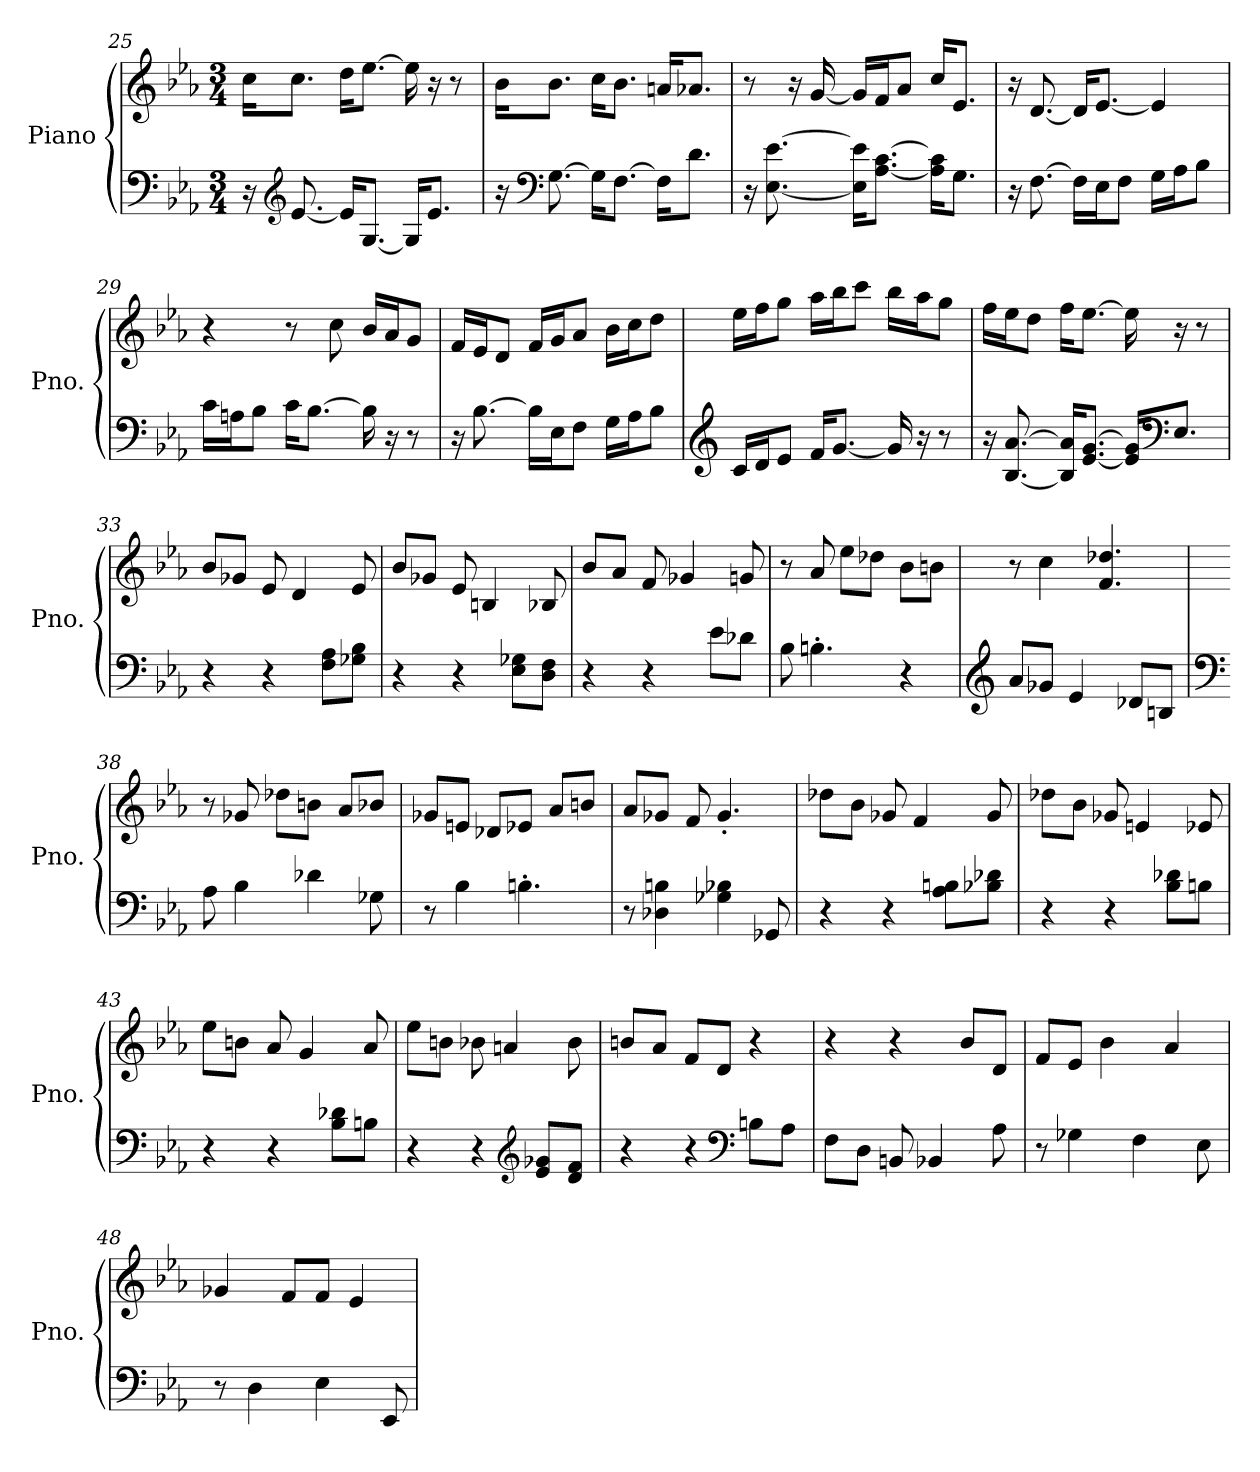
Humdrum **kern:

**kern	**kern
*part2	*part1
*staff2	*staff1
*I"Piano	*I"Piano
*I'Pno.	*I'Pno.
*clefF4	*clefG2
*k[b-e-a-]	*k[b-e-a-]
*M3/4	*M3/4
=25	=25
16r	16cc\KL
*clefG2	*
[8.e-/	8.cc\J
16e-/KL]	16dd\KL
[8.G/J	[8.ee-\J
16G/KL]	16ee-\]
8.e-/J	16r
.	8r
=26	=26
16r	16b-\KL
*clefF4	*
[8.G\	8.b-\J
16G\KL]	16cc\KL
[8.F\J	8.b-\J
16F\KL]	16an/KL
8.d\J	8.a-X/J
!!LO:LB:g=z
=27	=27
16r	8r
[8.E-\ [8.e-\	.
.	16r
.	[16g/
16E-\] 16e-\]KL	16g/LL]
[8.A-\ [8.c\J	16f/J
.	8a-/J
16A-\] 16c\]KL	16cc/KL
8.G\J	8.e-/J
=28	=28
16r	16r
[8.F\	[8.d/
16F\LL]	16d/KL]
16E-\J	[8.e-/J
8F\J	.
16G\LL	4e-/]
16A-\J	.
8B-\J	.
=29	=29
16c\LL	4r
16An\J	.
8B-\J	.
16c\KL	8r
[8.B-\J	.
.	8cc\
16B-\]	16b-/LL
16r	16a-/J
8r	8g/J
=30	=30
16r	16f/LL
[8.B-\	16e-/J
.	8d/J
16B-\LL]	16f/LL
16E-\J	16g/J
8F\J	8a-/J
16G\LL	16b-\LL
16A-\J	16cc\J
8B-\J	8dd\J
!!LO:LB:g=z
=31	=31
*clefG2	*
16c/LL	16ee-\LL
16d/J	16ff\J
8e-/J	8gg\J
16f/KL	16aa-\LL
[8.g/J	16bb-\J
.	8ccc\J
16g/]	16bb-\LL
16r	16aa-\J
8r	8gg\J
=32	=32
16r	16ff\LL
[8.B-/ [8.a-/	16ee-\J
.	8dd\J
16B-/] 16a-/]KL	16ff\KL
[8.e-/ [8.g/J	[8.ee-\J
16e-/] 16g/]KL	16ee-\]
*clefF4	*
8.E-/J	16r
.	8r
=33	=33
4r	8b-/L
.	8g-X/J
4r	8e-/
.	4d/
8F\ 8A-\L	.
8G-X\ 8B-\J	8e-/
=34	=34
4r	8b-/L
.	8g-X/J
4r	8e-/
.	4Bn/
8E-\ 8G-X\L	.
8D\ 8F\J	8B-X/
!!LO:LB:g=z
=35	=35
4r	8b-/L
.	8a-/J
4r	8f/
.	4g-X/
8e-\L	.
8d-X\J	8gn/
=36	=36
8B-\	8r
4.Bn'\	8a-/
.	8ee-\L
.	8dd-X\J
4r	8b-\L
.	8bn\J
=37	=37
*clefG2	*
8a-/L	8r
8g-X/J	4cc\
4e-/	.
.	4.f/ 4.dd-X/
8d-X/L	.
8Bn/J	.
=38	=38
*clefF4	*
8A-\	8r
4B-\	8g-X/
.	8dd-X\L
4d-X\	8bn\J
.	8a-/L
8G-X\	8b-X/J
!!LO:LB:g=z
=39	=39
8r	8g-X/L
4B-\	8en/J
.	8d-X/L
4.Bn'\	8e-X/J
.	8a-/L
.	8bn/J
=40	=40
8r	8a-/L
4D-X\ 4Bn\	8g-X/J
.	8f/
4G-X\ 4B-X\	4.g-'/
8GG-X/	.
=41	=41
4r	8dd-X\L
.	8b-\J
4r	8g-X/
.	4f/
8A-\ 8Bn\L	.
8B-X\ 8d-X\J	8g-/
=42	=42
4r	8dd-X\L
.	8b-\J
4r	8g-X/
.	4en/
8B-\ 8d-X\L	.
8Bn\J	8e-X/
!!LO:LB:g=z
=43	=43
4r	8ee-\L
.	8bn\J
4r	8a-/
.	4g/
8B-\ 8d-X\L	.
8Bn\J	8a-/
=44	=44
4r	8ee-\L
.	8bn\J
4r	8b-X\
.	4an/
*clefG2	*
8e-/ 8g-X/L	.
8d/ 8f/J	8b-\
=45	=45
4r	8bn/L
.	8a-/J
4r	8f/L
.	8d/J
*clefF4	*
8Bn\L	4r
8A-\J	.
=46	=46
8F\L	4r
8D\J	.
8BBn/	4r
4BB-X/	.
.	8b-/L
8A-\	8d/J
=47	=47
8r	8f/L
4G-X\	8e-/J
.	4b-\
4F\	.
.	4a-/
8E-\	.
!!LO:PB:g=z
=48	=48
8r	4g-X/
4D\	.
.	8f/L
4E-\	8f/J
.	4e-/
8EE-/	.
=	=
*-	*-
